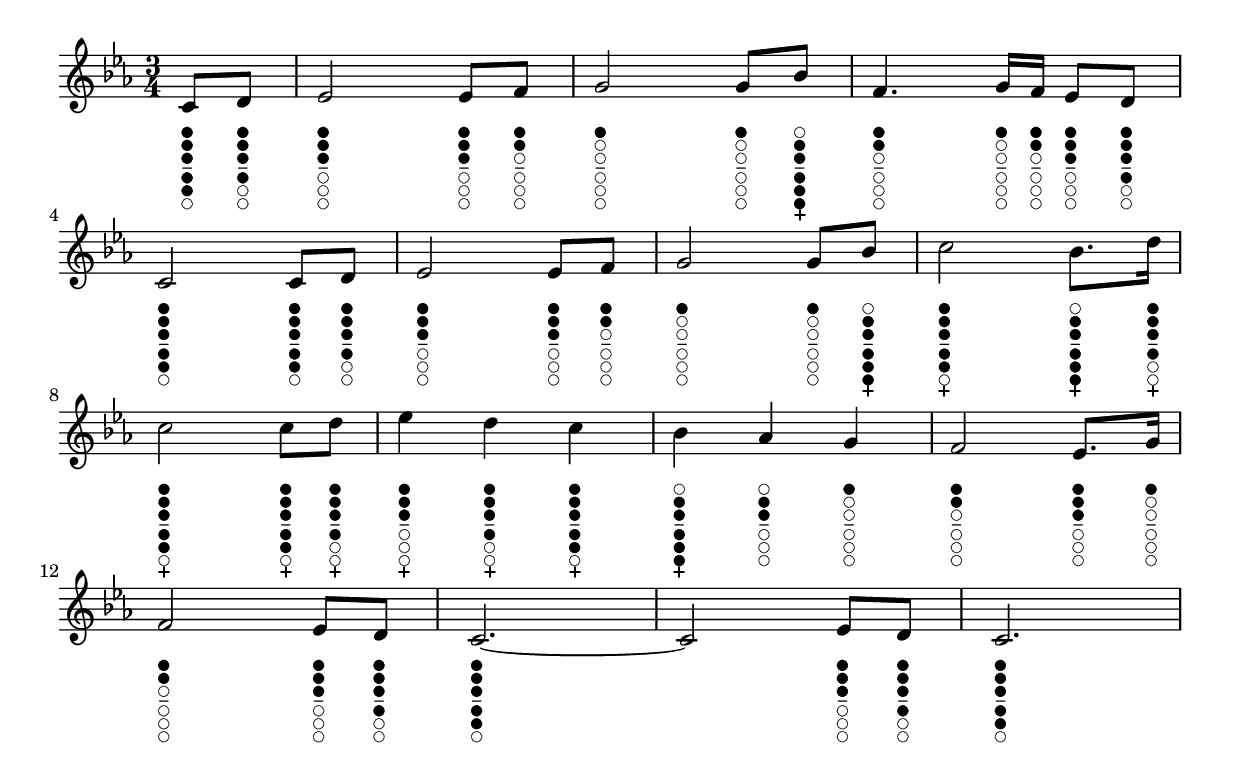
\version "2.8.12"
\version "2.8.12"

#(define-markup-command (whistle layout props fingering upper-register)
  (list? boolean?)
  (interpret-markup layout props
    (markup (#:override '(size . 0.5)
             (#:center-column
              (#:null
               #:lower 8
               (#:woodwind-diagram 'tin-whistle
                ((cons 'cc fingering)
                 ('lh . ())
                 ('rh . ())))
               (if upper-register (markup #:musicglyph "scripts.stopped") (markup #:null))
              )
            )
          )
    )
  )
)

btab = \markup \whistle #'(one two three four five six) ##f
ctab = \markup \whistle #'(one two three four five) ##f
dtab = \markup \whistle #'(one two three four) ##f
etab = \markup \whistle #'(one two three) ##f
ftab = \markup \whistle #'(one two) ##f
gtab = \markup \whistle #'(one) ##f
atab = \markup \whistle #'(two three) ##f
bhitab = \markup \whistle #'(two three four five six) ##t
chitab = \markup \whistle #'(one two three four five) ##t
dhitab = \markup \whistle #'(one two three four) ##t
ehitab = \markup \whistle #'(one two three) ##t


\layout {
  indent = 0
}
\relative c' {
  \time 3/4
  \key c \minor
  \partial 4 c8_\ctab d_\dtab |
  ees2_\etab ees8_\etab f_\ftab |
  g2_\gtab g8_\gtab bes_\bhitab |
  f4._\ftab g16_\gtab f16_\ftab ees8_\etab d8_\dtab |
  \break
  c2_\ctab c8_\ctab d_\dtab |
  ees2_\etab ees8_\etab f_\ftab |
  g2_\gtab g8_\gtab bes_\bhitab |
  c2_\chitab bes8._\bhitab d16_\dhitab |
  \break
  c2_\chitab c8_\chitab d_\dhitab |
  ees4_\ehitab d_\dhitab c_\chitab |
  bes_\bhitab aes_\atab g_\gtab |
  f2_\ftab ees8._\etab g16_\gtab |
  \break
  f2_\ftab ees8_\etab d_\dtab |
  c2.~_\ctab |
  c2 ees8_\etab d_\dtab |
  c2._\ctab |
}
